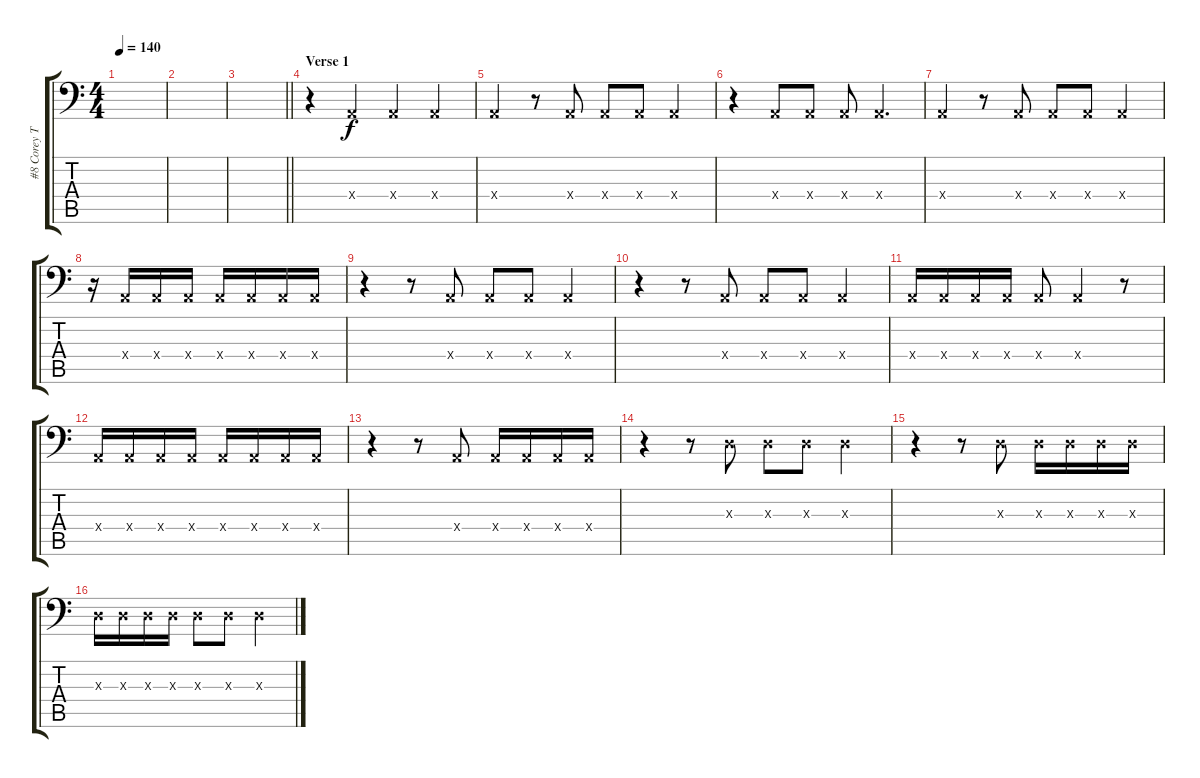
\track ("#8 Corey Taylor" "#8 Corey T") {instrument choiraahs}
\staff {score tabs}
\tuning (B3 Gb3 D3 A2 E2 A1) {hide}
\ts (4 4)
\tempo 140
\clef f4
\ks c
|
|
\barLineRight lightlight
|
\section ("" "Verse 1")
r.4 0.4{x}.4 0.4{x}.4 0.4{x}.4 |
0.4{x}.4 r.8 0.4{x}.8 0.4{x}.8 0.4{x}.8 0.4{x}.4 |
r.4 0.4{x}.8 0.4{x}.8 0.4{x}.8 0.4{x}.4{d} |
0.4{x}.4 r.8 0.4{x}.8 0.4{x}.8 0.4{x}.8 0.4{x}.4 |
r.16 0.4{x}.16 0.4{x}.16 0.4{x}.16 0.4{x}.16 0.4{x}.16 0.4{x}.16 0.4{x}.16 |
r.4 r.8 0.4{x}.8 0.4{x}.8 0.4{x}.8 0.4{x}.4 |
r.4 r.8 0.4{x}.8 0.4{x}.8 0.4{x}.8 0.4{x}.4 |
0.4{x}.16 0.4{x}.16 0.4{x}.16 0.4{x}.16 0.4{x}.8 0.4{x}.4 r.8 |
0.4{x}.16 0.4{x}.16 0.4{x}.16 0.4{x}.16 0.4{x}.16 0.4{x}.16 0.4{x}.16 0.4{x}.16 |
r.4 r.8 0.4{x}.8 0.4{x}.16 0.4{x}.16 0.4{x}.16 0.4{x}.16 |
r.4 r.8 0.3{x}.8 0.3{x}.8 0.3{x}.8 0.3{x}.4 |
r.4 r.8 0.3{x}.8 0.3{x}.16 0.3{x}.16 0.3{x}.16 0.3{x}.16 |
0.3{x}.16 0.3{x}.16 0.3{x}.16 0.3{x}.16 0.3{x}.8 0.3{x}.8 0.3{x}.4
